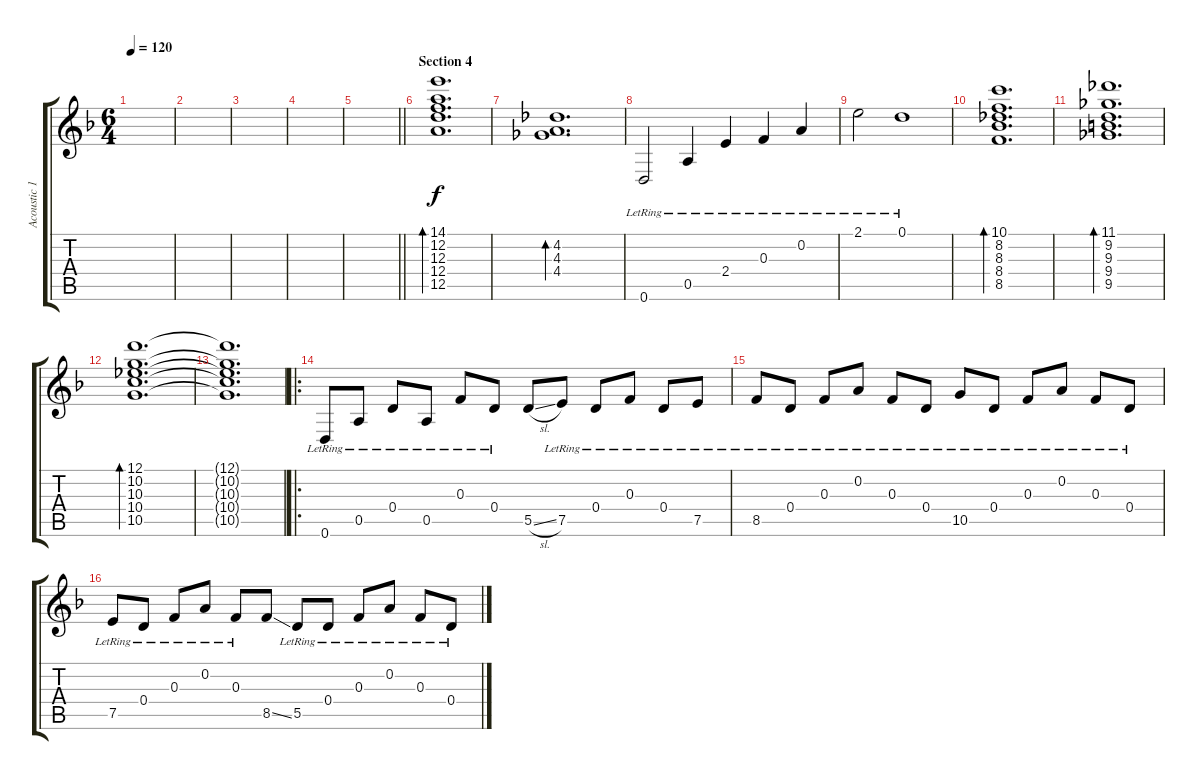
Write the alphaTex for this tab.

\track ("Acoustic 12-string" "Acoustic 1") {instrument acousticguitarsteel}
\staff {score tabs}
\tuning (D4 A3 F3 D3 A2 D2) {hide}
\ts (6 4)
\tempo 120
\clef g2
\ks f
|
|
|
|
\barLineRight lightlight
|
\section ("" "Section 4")
(14.1 12.2 12.3 12.4 12.5).1{d bd 240} |
(4.2 4.3 4.4).1{d bd 240} |
0.6{lr}.2 0.5{lr}.4 2.4{lr}.4 0.3{lr}.4 0.2{lr}.4 |
2.1{lr}.2 0.1{lr}.1 |
(10.1 8.2 8.3 8.4 8.5).1{d bd 240} |
(11.1 9.2 9.3 9.4 9.5).1{d bd 240} |
(12.1 10.2 10.3 10.4 10.5).1{d bd 240} |
(12.1{t} 10.2{t} 10.3{t} 10.4{t} 10.5{t}).1{d} |
\ro
0.6{lr}.8 0.5{lr}.8 0.4{lr}.8 0.5{lr}.8 0.3{lr}.8 0.4{lr}.8 5.5{sl}.8 7.5{lr}.8 0.4{lr}.8 0.3{lr}.8 0.4{lr}.8 7.5{lr}.8 |
8.5{lr}.8 0.4{lr}.8 0.3{lr}.8 0.2{lr}.8 0.3{lr}.8 0.4{lr}.8 10.5{lr}.8 0.4{lr}.8 0.3{lr}.8 0.2{lr}.8 0.3{lr}.8 0.4{lr}.8 |
7.5{lr}.8 0.4{lr}.8 0.3{lr}.8 0.2{lr}.8 0.3{lr}.8 8.5{ss}.8 5.5{lr}.8 0.4{lr}.8 0.3{lr}.8 0.2{lr}.8 0.3{lr}.8 0.4{lr}.8
